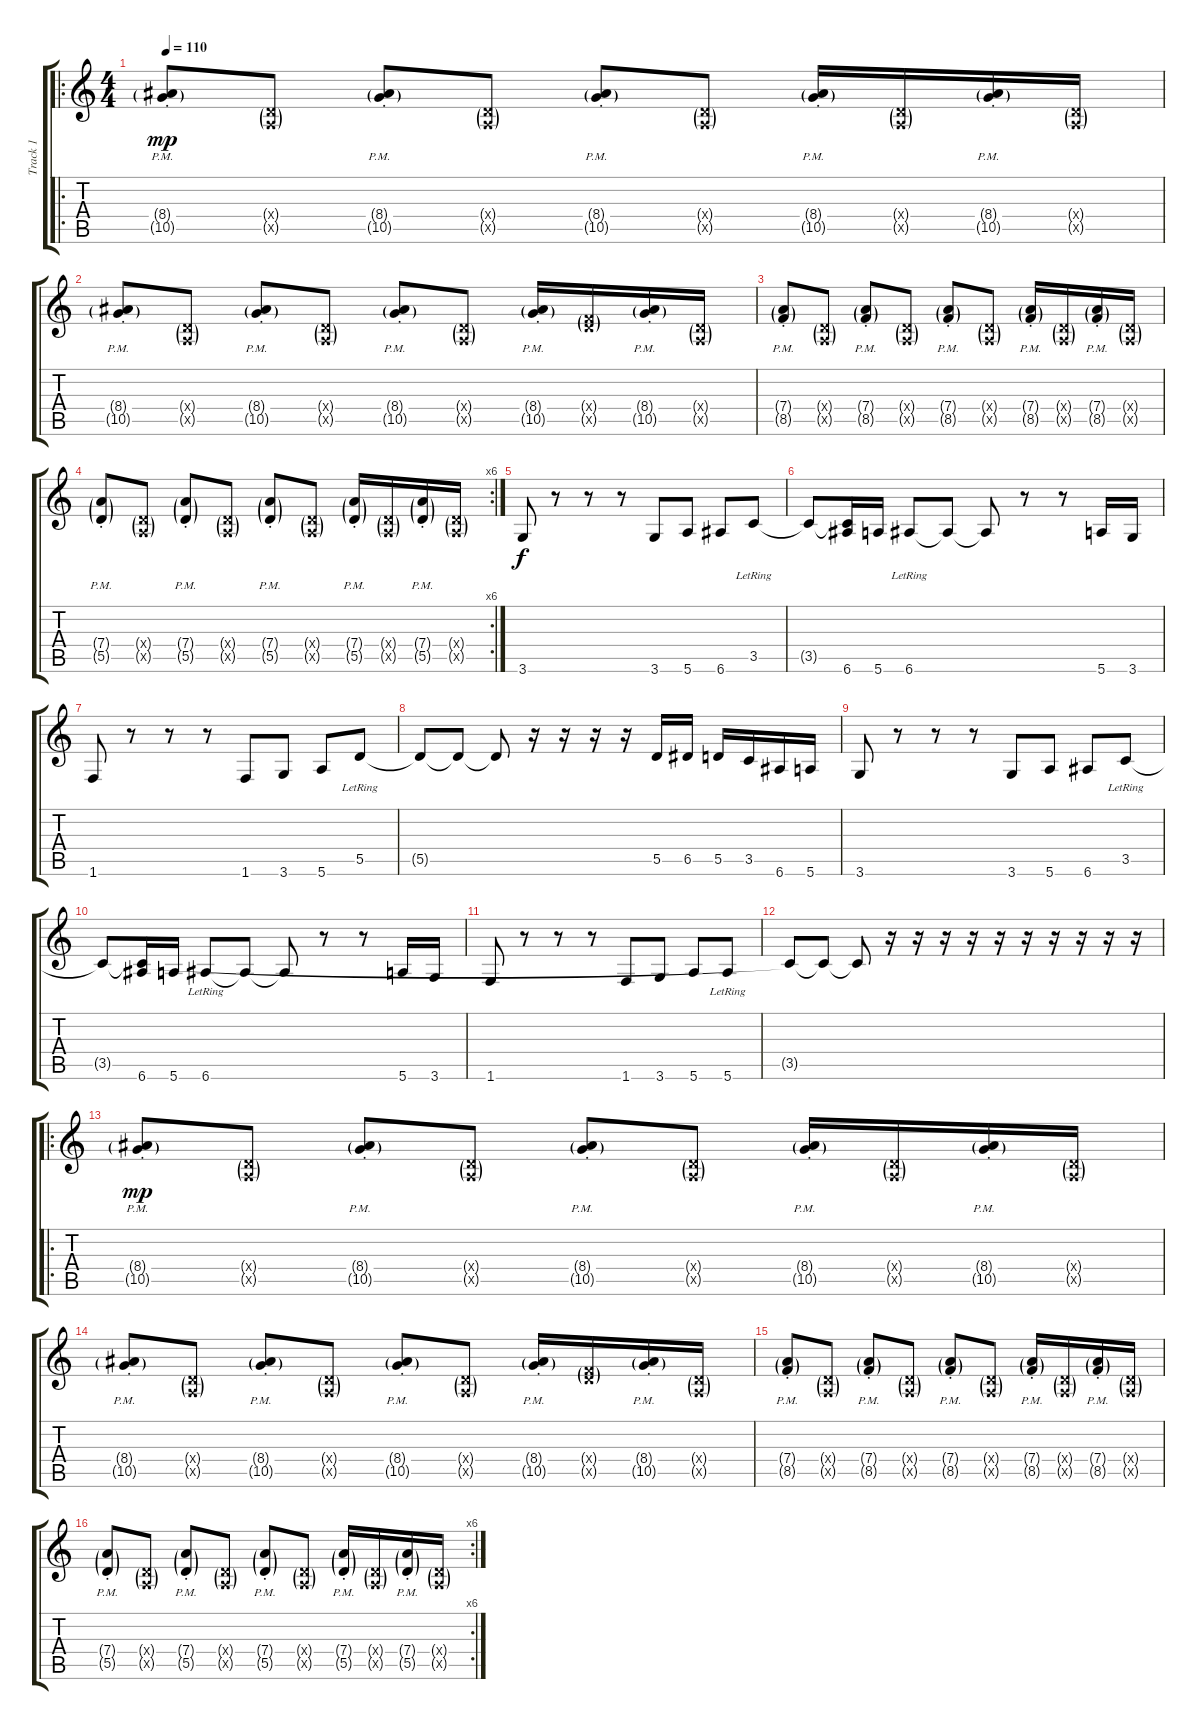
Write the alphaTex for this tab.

\track ("Track 1" "Track 1") {instrument acousticguitarsteel}
\staff {score tabs}
\tuning (E4 B3 G3 D3 A2 E2) {hide}
\ro
\ts (4 4)
\tempo 110
\clef g2
\ks c
(8.4{g pm st} 10.5{g pm st}).8{dy mp} (0.4{g x} 0.5{g x}).8 (8.4{g pm st} 10.5{g pm st}).8 (0.4{g x} 0.5{g x}).8 (8.4{g pm st} 10.5{g pm st}).8 (0.4{g x} 0.5{g x}).8 (8.4{g pm st} 10.5{g pm st}).16 (0.4{g x} 0.5{g x}).16 (8.4{g pm st} 10.5{g pm st}).16 (0.4{g x} 0.5{g x}).16 |
(8.4{g pm st} 10.5{g pm st}).8 (0.4{g x} 0.5{g x}).8 (8.4{g pm st} 10.5{g pm st}).8 (0.4{g x} 0.5{g x}).8 (8.4{g pm st} 10.5{g pm st}).8 (0.4{g x} 0.5{g x}).8 (8.4{g pm st} 10.5{g pm st}).16 (0.4{g x} 8.5{g x}).16 (8.4{g pm st} 10.5{g pm st}).16 (0.4{g x} 0.5{g x}).16 |
(7.4{g pm st} 8.5{g pm st}).8 (0.4{g x} 0.5{g x}).8 (7.4{g pm st} 8.5{g pm st}).8 (0.4{g x} 0.5{g x}).8 (7.4{g pm st} 8.5{g pm st}).8 (0.4{g x} 0.5{g x}).8 (7.4{g pm st} 8.5{g pm st}).16 (0.4{g x} 0.5{g x}).16 (7.4{g pm st} 8.5{g pm st}).16 (0.4{g x} 0.5{g x}).16 |
\rc 6
(7.4{g pm st} 5.5{g pm st}).8 (0.4{g x} 0.5{g x}).8 (7.4{g pm st} 5.5{g pm st}).8 (0.4{g x} 0.5{g x}).8 (7.4{g pm st} 5.5{g pm st}).8 (0.4{g x} 0.5{g x}).8 (7.4{g pm st} 5.5{g pm st}).16 (0.4{g x} 0.5{g x}).16 (7.4{g pm st} 5.5{g pm st}).16 (0.4{g x} 0.5{g x}).16 |
3.6.8{dy f} r.8 r.8 r.8 3.6.8 5.6.8 6.6.8 3.5{lr}.8 |
3.5{t}.8 (3.5{t} 6.6).16 5.6.16 6.6{lr}.8 6.6{t}.8 6.6{t}.8 r.8 r.8 5.6.16 3.6.16 |
1.6.8 r.8 r.8 r.8 1.6.8 3.6.8 5.6.8 5.5{lr}.8 |
5.5{t}.8 5.5{t}.8 5.5{t}.8 r.16 r.16 r.16 r.16 5.5.16 6.5.16 5.5.16 3.5.16 6.6.16 5.6.16 |
3.6.8 r.8 r.8 r.8 3.6.8 5.6.8 6.6.8 3.5{lr}.8 |
3.5{t}.8 (3.5{t} 6.6).16 5.6.16 6.6{lr}.8 6.6{t}.8 6.6{t}.8 r.8 r.8 5.6.16 3.6.16 |
1.6.8 r.8 r.8 r.8 1.6.8 3.6.8 5.6.8 5.6{lr}.8 |
3.5{t}.8 3.5{t}.8 3.5{t}.8 r.16 r.16 r.16 r.16 r.16 r.16 r.16 r.16 r.16 r.16 |
\ro
(8.4{g pm st} 10.5{g pm st}).8{dy mp} (0.4{g x} 0.5{g x}).8 (8.4{g pm st} 10.5{g pm st}).8 (0.4{g x} 0.5{g x}).8 (8.4{g pm st} 10.5{g pm st}).8 (0.4{g x} 0.5{g x}).8 (8.4{g pm st} 10.5{g pm st}).16 (0.4{g x} 0.5{g x}).16 (8.4{g pm st} 10.5{g pm st}).16 (0.4{g x} 0.5{g x}).16 |
(8.4{g pm st} 10.5{g pm st}).8 (0.4{g x} 0.5{g x}).8 (8.4{g pm st} 10.5{g pm st}).8 (0.4{g x} 0.5{g x}).8 (8.4{g pm st} 10.5{g pm st}).8 (0.4{g x} 0.5{g x}).8 (8.4{g pm st} 10.5{g pm st}).16 (0.4{g x} 8.5{g x}).16 (8.4{g pm st} 10.5{g pm st}).16 (0.4{g x} 0.5{g x}).16 |
(7.4{g pm st} 8.5{g pm st}).8 (0.4{g x} 0.5{g x}).8 (7.4{g pm st} 8.5{g pm st}).8 (0.4{g x} 0.5{g x}).8 (7.4{g pm st} 8.5{g pm st}).8 (0.4{g x} 0.5{g x}).8 (7.4{g pm st} 8.5{g pm st}).16 (0.4{g x} 0.5{g x}).16 (7.4{g pm st} 8.5{g pm st}).16 (0.4{g x} 0.5{g x}).16 |
\rc 6
(7.4{g pm st} 5.5{g pm st}).8 (0.4{g x} 0.5{g x}).8 (7.4{g pm st} 5.5{g pm st}).8 (0.4{g x} 0.5{g x}).8 (7.4{g pm st} 5.5{g pm st}).8 (0.4{g x} 0.5{g x}).8 (7.4{g pm st} 5.5{g pm st}).16 (0.4{g x} 0.5{g x}).16 (7.4{g pm st} 5.5{g pm st}).16 (0.4{g x} 0.5{g x}).16
